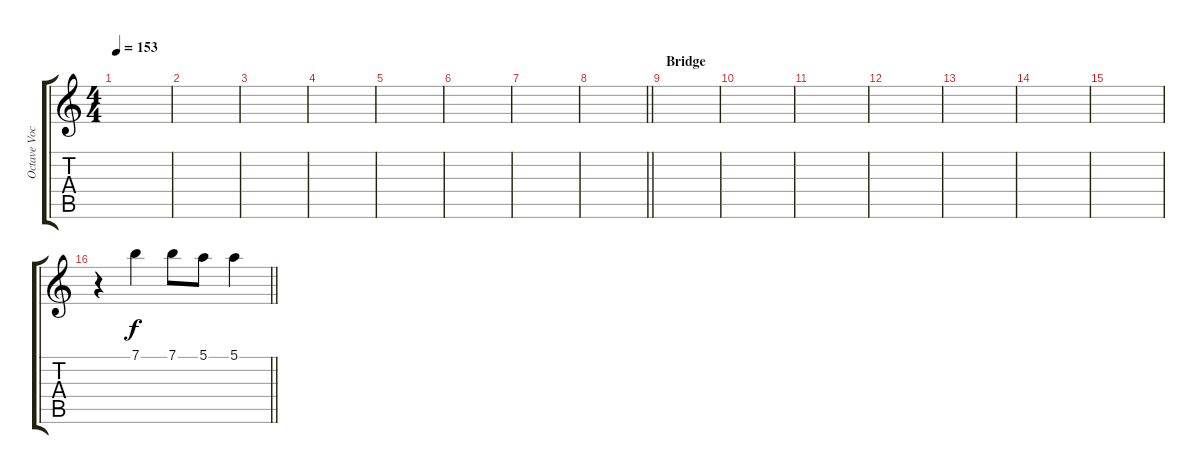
\track ("Octave Vocals" "Octave Voc") {instrument acousticguitarsteel}
\staff {score tabs}
\tuning (E4 B3 G3 D3 A2 E2) {hide}
\ts (4 4)
\tempo 153
\clef g2
\ks c
|
|
|
|
|
|
|
\barLineRight lightlight
|
\section ("" "Bridge")
|
|
|
|
|
|
|
\barLineRight lightlight
r.4 7.1.4 7.1.8 5.1.8 5.1.4
